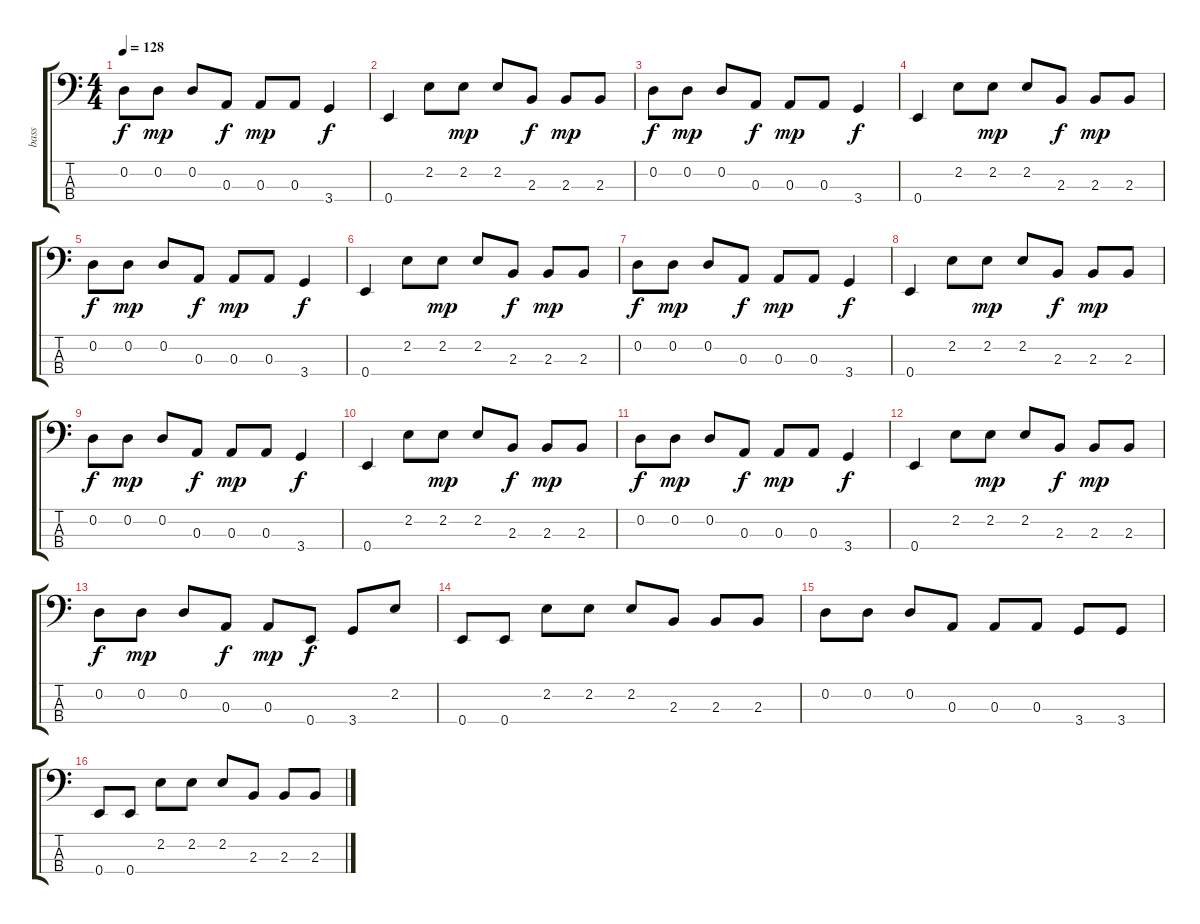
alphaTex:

\track ("bass" "bass") {instrument electricbassfinger}
\staff {score tabs}
\tuning (G2 D2 A1 E1) {hide}
\ts (4 4)
\tempo 128
\clef f4
\ks c
0.2.8{dy f} 0.2.8{dy mp} 0.2.8 0.3.8{dy f} 0.3.8{dy mp} 0.3.8 3.4.4{dy f} |
0.4.4 2.2.8 2.2.8{dy mp} 2.2.8 2.3.8{dy f} 2.3.8{dy mp} 2.3.8 |
0.2.8{dy f} 0.2.8{dy mp} 0.2.8 0.3.8{dy f} 0.3.8{dy mp} 0.3.8 3.4.4{dy f} |
0.4.4 2.2.8 2.2.8{dy mp} 2.2.8 2.3.8{dy f} 2.3.8{dy mp} 2.3.8 |
0.2.8{dy f} 0.2.8{dy mp} 0.2.8 0.3.8{dy f} 0.3.8{dy mp} 0.3.8 3.4.4{dy f} |
0.4.4 2.2.8 2.2.8{dy mp} 2.2.8 2.3.8{dy f} 2.3.8{dy mp} 2.3.8 |
0.2.8{dy f} 0.2.8{dy mp} 0.2.8 0.3.8{dy f} 0.3.8{dy mp} 0.3.8 3.4.4{dy f} |
0.4.4 2.2.8 2.2.8{dy mp} 2.2.8 2.3.8{dy f} 2.3.8{dy mp} 2.3.8 |
0.2.8{dy f} 0.2.8{dy mp} 0.2.8 0.3.8{dy f} 0.3.8{dy mp} 0.3.8 3.4.4{dy f} |
0.4.4 2.2.8 2.2.8{dy mp} 2.2.8 2.3.8{dy f} 2.3.8{dy mp} 2.3.8 |
0.2.8{dy f} 0.2.8{dy mp} 0.2.8 0.3.8{dy f} 0.3.8{dy mp} 0.3.8 3.4.4{dy f} |
0.4.4 2.2.8 2.2.8{dy mp} 2.2.8 2.3.8{dy f} 2.3.8{dy mp} 2.3.8 |
0.2.8{dy f} 0.2.8{dy mp} 0.2.8 0.3.8{dy f} 0.3.8{dy mp} 0.4.8{dy f} 3.4.8 2.2.8 |
0.4.8 0.4.8 2.2.8 2.2.8 2.2.8 2.3.8 2.3.8 2.3.8 |
0.2.8 0.2.8 0.2.8 0.3.8 0.3.8 0.3.8 3.4.8 3.4.8 |
0.4.8 0.4.8 2.2.8 2.2.8 2.2.8 2.3.8 2.3.8 2.3.8
